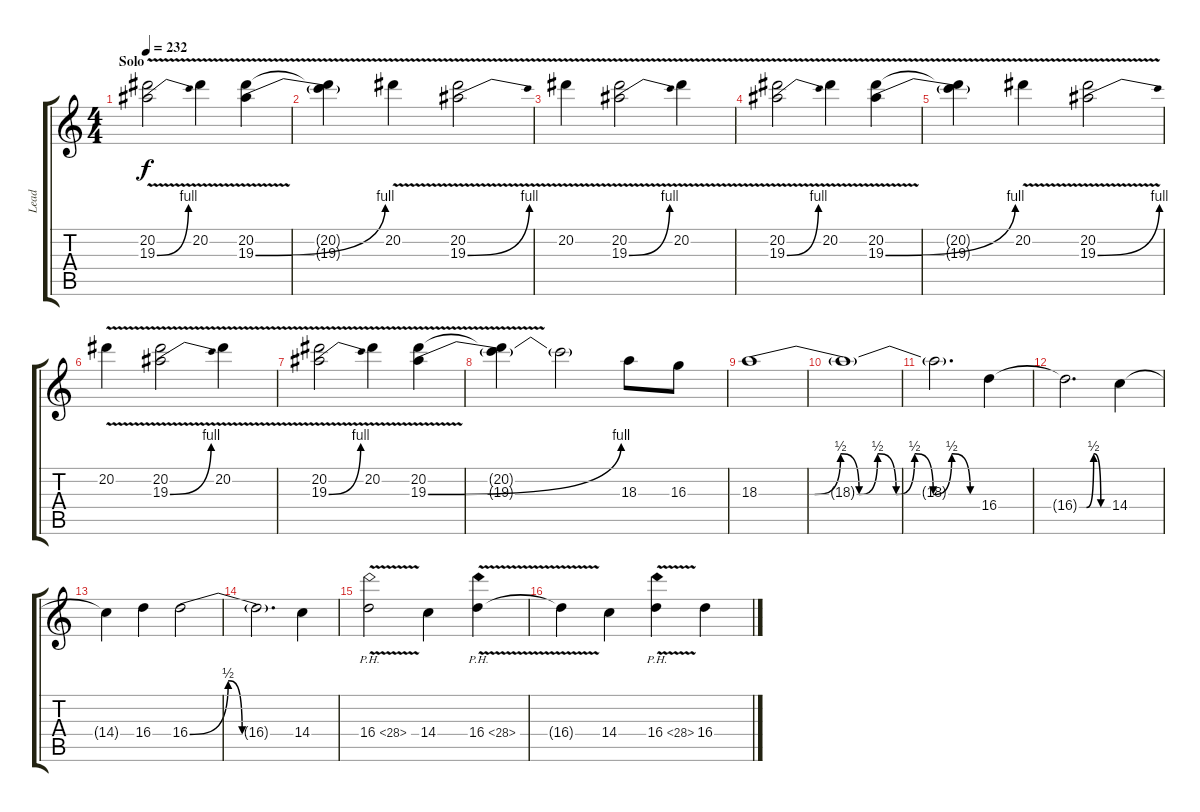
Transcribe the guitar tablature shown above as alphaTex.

\track ("Lead" "Lead") {instrument overdrivenguitar}
\staff {score tabs}
\tuning (C4 G3 Eb3 Bb2 F2 C2) {hide}
\ts (4 4)
\section ("" "Solo")
\tempo 232
\clef g2
\ks c
(20.2 19.3{be (bend 0 0 60 4) v}).2{dy f} 20.2{v}.4 (20.2 19.3{be (bend 0 0 60 4) v}).4 |
(20.2{t} 19.3{t}).4 20.2{v}.4 (20.2 19.3{be (bend 0 0 60 4) v}).2 |
20.2{v}.4 (20.2 19.3{be (bend 0 0 60 4) v}).2 20.2{v}.4 |
(20.2 19.3{be (bend 0 0 60 4) v}).2 20.2{v}.4 (20.2 19.3{be (bend 0 0 60 4) v}).4 |
(20.2{t} 19.3{t}).4 20.2{v}.4 (20.2 19.3{be (bend 0 0 60 4) v}).2 |
20.2{v}.4 (20.2 19.3{be (bend 0 0 60 4) v}).2 20.2{v}.4 |
(20.2 19.3{be (bend 0 0 60 4) v}).2 20.2{v}.4 (20.2 19.3{be (bend 0 0 60 4) v}).4 |
(20.2{t} 19.3{t}).4 19.3{t}.2 18.3.8 16.3.8 |
18.3{be (custom 0 0 15 0 22 2 27 0 32 2 37 0 42 2 47 0 52 2 57 0 60 0)}.1 |
18.3{t}.1 |
18.3{t}.2{d} 16.4.4 |
16.4{be (custom 0 0 15 0 30 2 45 0 60 0) t}.2{d} 14.4.4 |
14.4{t}.4 16.4.4 16.4{be (custom 0 0 22 2 30 0 60 0)}.2 |
16.4{t}.2{d} 14.4.4 |
16.4{ph 12 v}.2 14.4.4 16.4{ph 12 v}.4 |
16.4{t}.4 14.4.4 16.4{ph 12 v}.4 16.4.4
